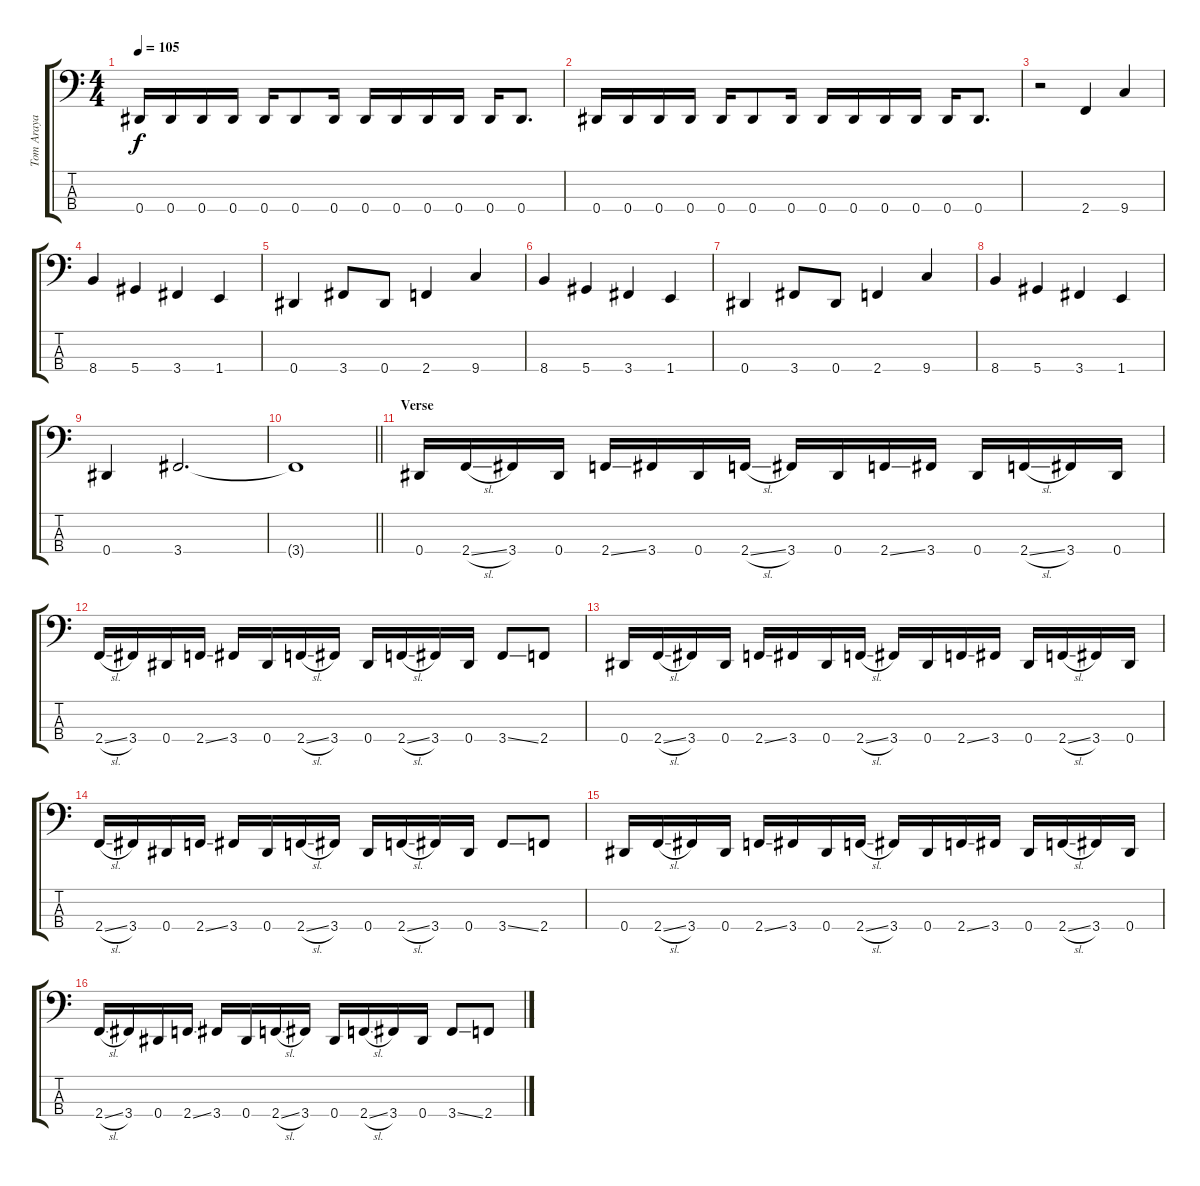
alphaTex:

\track ("Tom Araya" "Tom Araya") {instrument electricbasspick}
\staff {score tabs}
\tuning (Gb2 Db2 Ab1 Eb1) {hide}
\ts (4 4)
\tempo 105
\clef f4
\ks c
0.4.16{dy f} 0.4.16 0.4.16 0.4.16 0.4.16 0.4.8 0.4.16 0.4.16 0.4.16 0.4.16 0.4.16 0.4.16 0.4.8{d} |
0.4.16 0.4.16 0.4.16 0.4.16 0.4.16 0.4.8 0.4.16 0.4.16 0.4.16 0.4.16 0.4.16 0.4.16 0.4.8{d} |
r.2 2.4.4 9.4.4 |
8.4.4 5.4.4 3.4.4 1.4.4 |
0.4.4 3.4.8 0.4.8 2.4.4 9.4.4 |
8.4.4 5.4.4 3.4.4 1.4.4 |
0.4.4 3.4.8 0.4.8 2.4.4 9.4.4 |
8.4.4 5.4.4 3.4.4 1.4.4 |
0.4.4 3.4.2{d} |
\barLineRight lightlight
3.4{t}.1 |
\section ("" "Verse")
0.4.16 2.4{sl}.16 3.4.16 0.4.16 2.4{ss}.16 3.4.16 0.4.16 2.4{sl}.16 3.4.16 0.4.16 2.4{ss}.16 3.4.16 0.4.16 2.4{sl}.16 3.4.16 0.4.16 |
2.4{sl}.16 3.4.16 0.4.16 2.4{ss}.16 3.4.16 0.4.16 2.4{sl}.16 3.4.16 0.4.16 2.4{sl}.16 3.4.16 0.4.16 3.4{ss}.8 2.4.8 |
0.4.16 2.4{sl}.16 3.4.16 0.4.16 2.4{ss}.16 3.4.16 0.4.16 2.4{sl}.16 3.4.16 0.4.16 2.4{ss}.16 3.4.16 0.4.16 2.4{sl}.16 3.4.16 0.4.16 |
2.4{sl}.16 3.4.16 0.4.16 2.4{ss}.16 3.4.16 0.4.16 2.4{sl}.16 3.4.16 0.4.16 2.4{sl}.16 3.4.16 0.4.16 3.4{ss}.8 2.4.8 |
0.4.16 2.4{sl}.16 3.4.16 0.4.16 2.4{ss}.16 3.4.16 0.4.16 2.4{sl}.16 3.4.16 0.4.16 2.4{ss}.16 3.4.16 0.4.16 2.4{sl}.16 3.4.16 0.4.16 |
2.4{sl}.16 3.4.16 0.4.16 2.4{ss}.16 3.4.16 0.4.16 2.4{sl}.16 3.4.16 0.4.16 2.4{sl}.16 3.4.16 0.4.16 3.4{ss}.8 2.4.8
